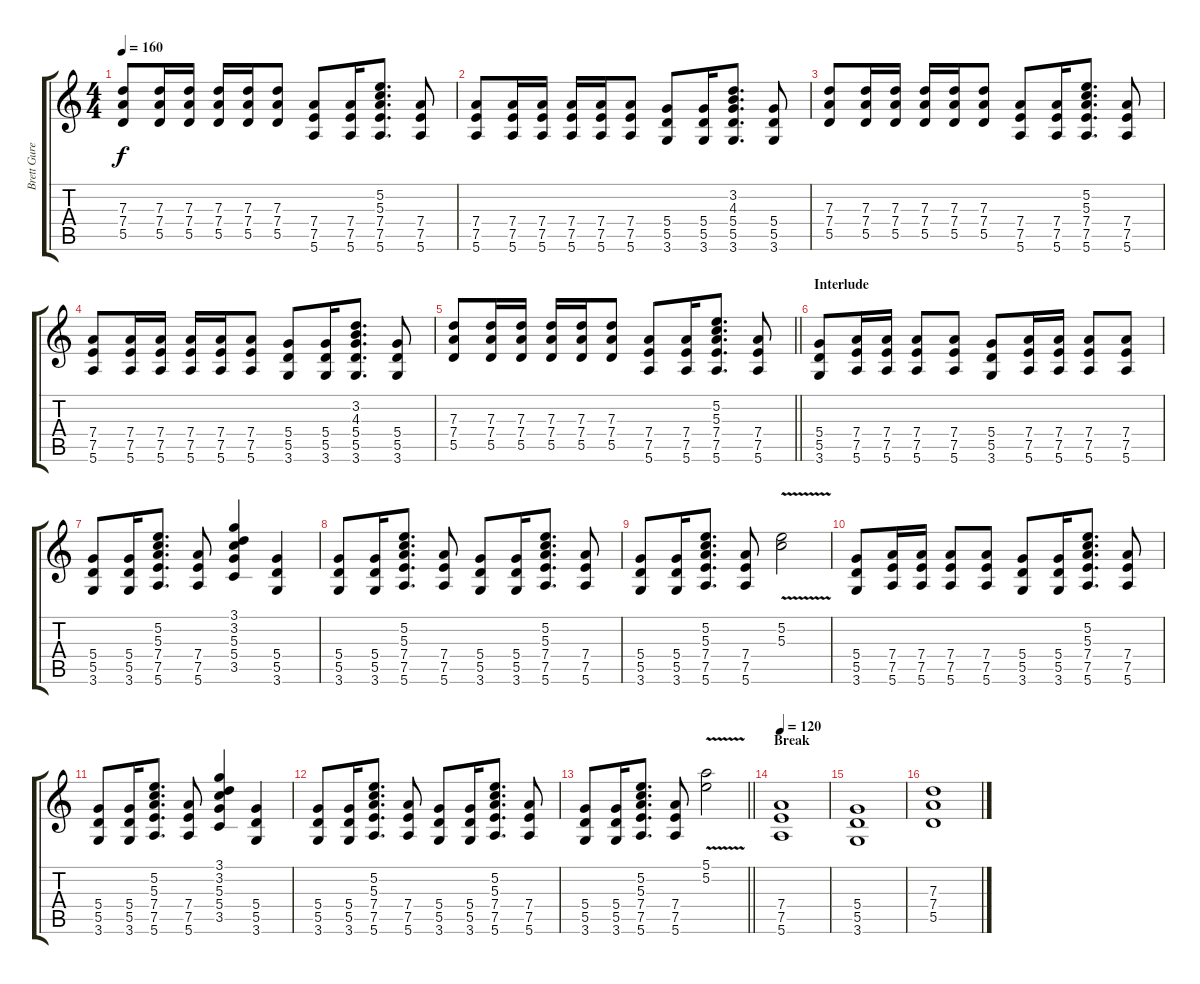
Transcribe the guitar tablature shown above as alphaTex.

\track ("Brett Gurewitz (Lead Guitar)" "Brett Gure") {instrument distortionguitar}
\staff {score tabs}
\tuning (E4 B3 G3 D3 A2 E2) {hide}
\ts (4 4)
\tempo 160
\clef g2
\ks c
(7.3 7.4 5.5).8{dy f} (7.3 7.4 5.5).16 (7.3 7.4 5.5).16 (7.3 7.4 5.5).16 (7.3 7.4 5.5).16 (7.3 7.4 5.5).8 (7.4 7.5 5.6).8 (7.4 7.5 5.6).16 (5.2 5.3 7.4 7.5 5.6).8{d} (7.4 7.5 5.6).8 |
(7.4 7.5 5.6).8 (7.4 7.5 5.6).16 (7.4 7.5 5.6).16 (7.4 7.5 5.6).16 (7.4 7.5 5.6).16 (7.4 7.5 5.6).8 (5.4 5.5 3.6).8 (5.4 5.5 3.6).16 (3.2 4.3 5.4 5.5 3.6).8{d} (5.4 5.5 3.6).8 |
(7.3 7.4 5.5).8 (7.3 7.4 5.5).16 (7.3 7.4 5.5).16 (7.3 7.4 5.5).16 (7.3 7.4 5.5).16 (7.3 7.4 5.5).8 (7.4 7.5 5.6).8 (7.4 7.5 5.6).16 (5.2 5.3 7.4 7.5 5.6).8{d} (7.4 7.5 5.6).8 |
(7.4 7.5 5.6).8 (7.4 7.5 5.6).16 (7.4 7.5 5.6).16 (7.4 7.5 5.6).16 (7.4 7.5 5.6).16 (7.4 7.5 5.6).8 (5.4 5.5 3.6).8 (5.4 5.5 3.6).16 (3.2 4.3 5.4 5.5 3.6).8{d} (5.4 5.5 3.6).8 |
\barLineRight lightlight
(7.3 7.4 5.5).8 (7.3 7.4 5.5).16 (7.3 7.4 5.5).16 (7.3 7.4 5.5).16 (7.3 7.4 5.5).16 (7.3 7.4 5.5).8 (7.4 7.5 5.6).8 (7.4 7.5 5.6).16 (5.2 5.3 7.4 7.5 5.6).8{d} (7.4 7.5 5.6).8 |
\section ("" "Interlude")
(5.4 5.5 3.6).8 (7.4 7.5 5.6).16 (7.4 7.5 5.6).16 (7.4 7.5 5.6).8 (7.4 7.5 5.6).8 (5.4 5.5 3.6).8 (7.4 7.5 5.6).16 (7.4 7.5 5.6).16 (7.4 7.5 5.6).8 (7.4 7.5 5.6).8 |
(5.4 5.5 3.6).8 (5.4 5.5 3.6).16 (5.2 5.3 7.4 7.5 5.6).8{d} (7.4 7.5 5.6).8 (3.1 3.2 5.3 5.4 3.5).4 (5.4 5.5 3.6).4 |
(5.4 5.5 3.6).8 (5.4 5.5 3.6).16 (5.2 5.3 7.4 7.5 5.6).8{d} (7.4 7.5 5.6).8 (5.4 5.5 3.6).8 (5.4 5.5 3.6).16 (5.2 5.3 7.4 7.5 5.6).8{d} (7.4 7.5 5.6).8 |
(5.4 5.5 3.6).8 (5.4 5.5 3.6).16 (5.2 5.3 7.4 7.5 5.6).8{d} (7.4 7.5 5.6).8 (5.2{v} 5.3).2 |
(5.4 5.5 3.6).8 (7.4 7.5 5.6).16 (7.4 7.5 5.6).16 (7.4 7.5 5.6).8 (7.4 7.5 5.6).8 (5.4 5.5 3.6).8 (5.4 5.5 3.6).16 (5.2 5.3 7.4 7.5 5.6).8{d} (7.4 7.5 5.6).8 |
(5.4 5.5 3.6).8 (5.4 5.5 3.6).16 (5.2 5.3 7.4 7.5 5.6).8{d} (7.4 7.5 5.6).8 (3.1 3.2 5.3 5.4 3.5).4 (5.4 5.5 3.6).4 |
(5.4 5.5 3.6).8 (5.4 5.5 3.6).16 (5.2 5.3 7.4 7.5 5.6).8{d} (7.4 7.5 5.6).8 (5.4 5.5 3.6).8 (5.4 5.5 3.6).16 (5.2 5.3 7.4 7.5 5.6).8{d} (7.4 7.5 5.6).8 |
\barLineRight lightlight
(5.4 5.5 3.6).8 (5.4 5.5 3.6).16 (5.2 5.3 7.4 7.5 5.6).8{d} (7.4 7.5 5.6).8 (5.1{v} 5.2).2 |
\section ("" "Break")
\tempo 120
(7.4 7.5 5.6).1 |
(5.4 5.5 3.6).1 |
(7.3 7.4 5.5).1
